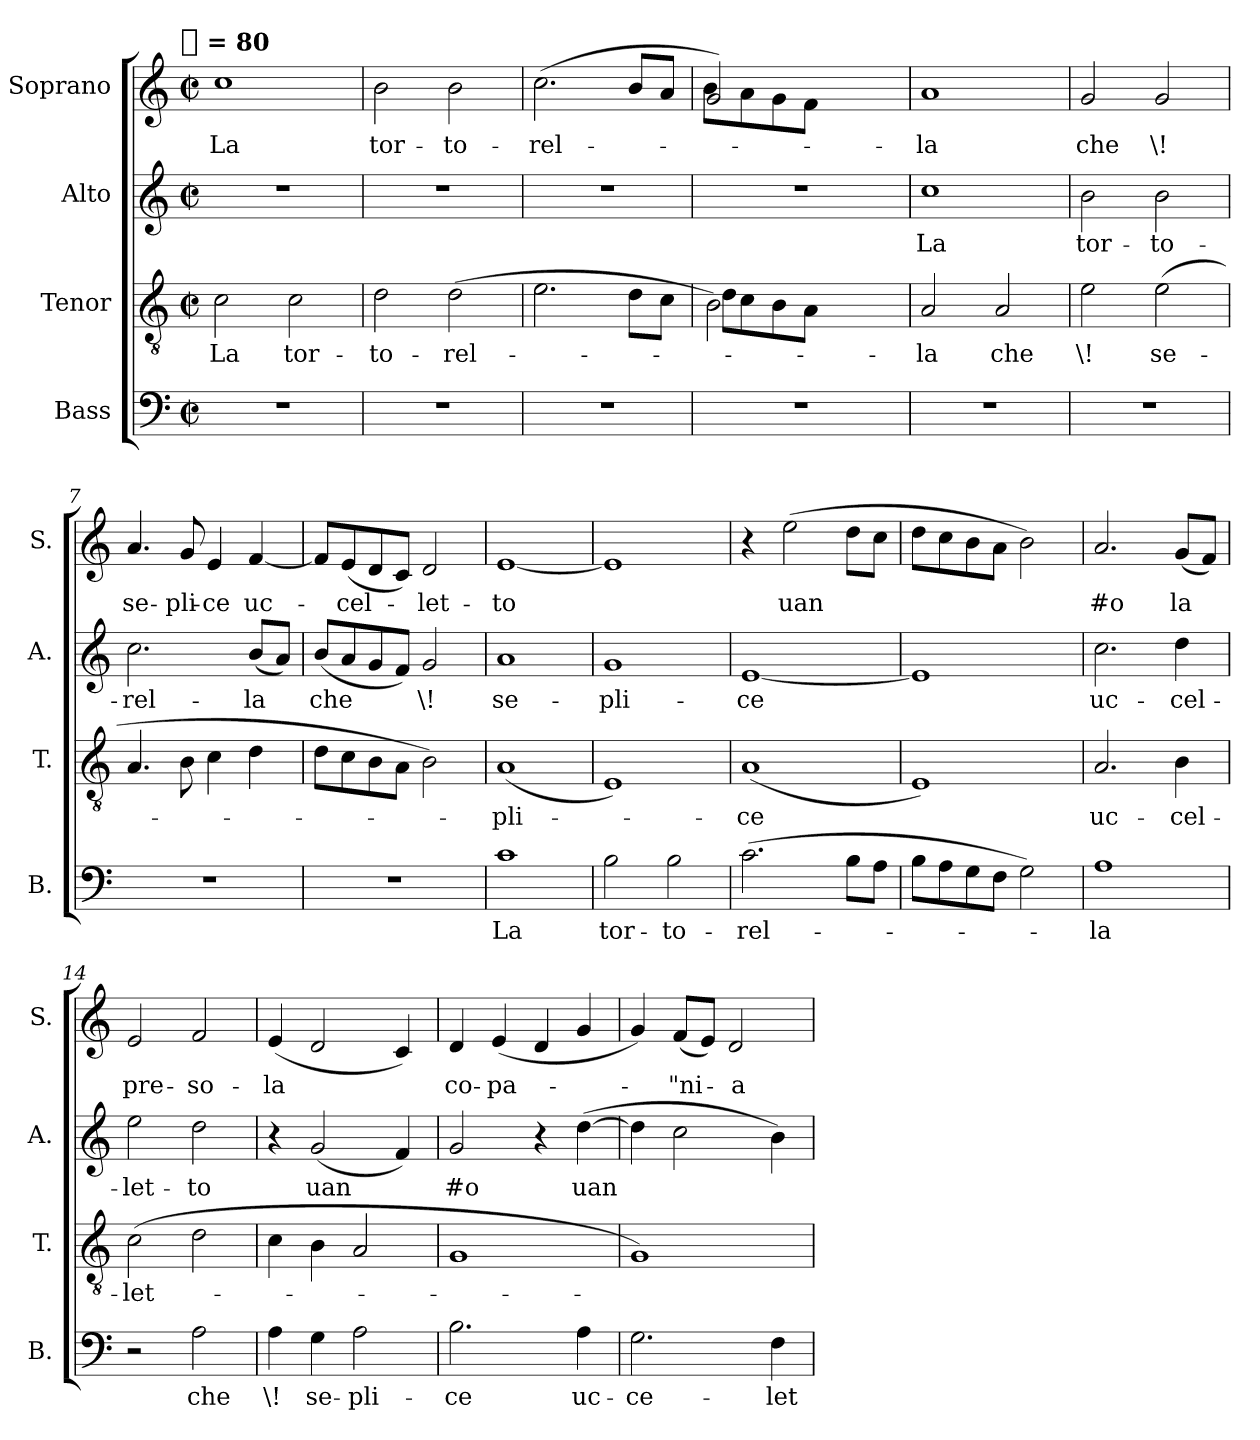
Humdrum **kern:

**kern	**text	**kern	**text	**kern	**text	**kern	**text
*part4	*part4	*part3	*part3	*part2	*part2	*part1	*part1
*staff4	*staff4	*staff3	*staff3	*staff2	*staff2	*staff1	*staff1
*I"Bass	*	*I"Tenor	*	*I"Alto	*	*I"Soprano	*
*I'B.	*	*I'T.	*	*I'A.	*	*I'S.	*
*clefF4	*	*clefGv2	*	*clefG2	*	*clefG2	*
!!LO:TX:omd:t=[quarter] = 80
*M2/2	*	*M2/2	*	*M2/2	*	*M2/2	*
*met(c|)	*	*met(c|)	*	*met(c|)	*	*met(c|)	*
*MM80	*	*MM80	*	*MM80	*	*MM80	*
=1	=1	=1	=1	=1	=1	=1	=1
!	!	!	!LO:LY:b	!	!	!	!LO:LY:b
1r	.	2c\	La	1r	.	1cc	La
!	!	!	!LO:LY:b	!	!	!	!
.	.	2c\	tor-	.	.	.	.
=2	=2	=2	=2	=2	=2	=2	=2
!	!	!	!LO:LY:b	!	!	!	!LO:LY:b
1r	.	2d\	-to-	1r	.	2b\	tor-
!	!	!	!LO:LY:b	!	!	!	!LO:LY:b
.	.	(>2d\	-rel-	.	.	2b\	-to-
=3	=3	=3	=3	=3	=3	=3	=3
!	!	!	!	!	!	!	!LO:LY:b
1r	.	2.e\	.	1r	.	(>2.cc\	-rel-
.	.	8dL	.	.	.	8bL	.
.	.	8cJ	.	.	.	8aJ	.
=4	=4	=4	=4	=4	=4	=4	=4
*	*	*^	*	*	*	*^	*
1r	.	2B\)	8dL	.	1r	.	2g/)	8bL	.
.	.	.	8c	.	.	.	.	8a	.
.	.	.	8B	.	.	.	.	8g	.
.	.	.	8AJ	.	.	.	.	8fJ	.
.	.	2ryy	2ryy	.	.	.	2ryy	2ryy	.
=5	=5	=5	=5	=5	=5	=5	=5	=5	=5
!	!	!	!	!LO:LY:b	!	!LO:LY:b	!	!	!LO:LY:b
*	*	*v	*v	*	*	*	*v	*v	*
1r	.	2A/	-la	1cc	La	1a	-la
!	!	!	!LO:LY:b	!	!	!	!
.	.	2A/	che	.	.	.	.
=6	=6	=6	=6	=6	=6	=6	=6
!	!	!	!LO:LY:b	!	!LO:LY:b	!	!LO:LY:b
1r	.	2e\	\!	2b\	tor-	2g/	che
!	!	!	!LO:LY:b	!	!LO:LY:b	!	!LO:LY:b
.	.	(>2e\	se-	2b\	-to-	2g/	\!
=7	=7	=7	=7	=7	=7	=7	=7
!	!	!	!	!	!LO:LY:b	!	!LO:LY:b
1r	.	4.A/	.	2.cc\	-rel-	4.a/	se-
!	!	!	!	!	!	!	!LO:LY:b
.	.	8B\	.	.	.	8g/	-pli-
!	!	!	!	!	!	!	!LO:LY:b
.	.	4c\	.	.	.	4e/	-ce
!	!	!	!	!	!LO:LY:b	!	!LO:LY:b
.	.	4d\	.	(<8bL	-la	[4f/	uc-
.	.	.	.	8aJ)	.	.	.
=8	=8	=8	=8	=8	=8	=8	=8
!	!	!	!	!	!LO:LY:b	!	!
1r	.	8dL	.	(<8bL	che	8fL]	.
!	!	!	!	!	!	!	!LO:LY:b
.	.	8c	.	8a	.	(<8e	-cel-
.	.	8B	.	8g	.	8d	.
.	.	8AJ	.	8fJ)	.	8cJ)	.
!	!	!	!	!	!LO:LY:b	!	!LO:LY:b
.	.	2B\)	.	2g/	\!	2d/	-let-
=9	=9	=9	=9	=9	=9	=9	=9
!	!LO:LY:b	!	!LO:LY:b	!	!LO:LY:b	!	!LO:LY:b
1c	La	(<1A	-pli-	1a	se-	[1e	-to
!!LO:LB:g=z
=10	=10	=10	=10	=10	=10	=10	=10
!	!LO:LY:b	!	!	!	!LO:LY:b	!	!
2B\	tor-	1E)	.	1g	-pli-	1e]	.
!	!LO:LY:b	!	!	!	!	!	!
2B\	-to-	.	.	.	.	.	.
=11	=11	=11	=11	=11	=11	=11	=11
!	!LO:LY:b	!	!LO:LY:b	!	!LO:LY:b	!	!
(>2.c\	-rel-	(<1A	-ce	[1e	-ce	4r	.
!	!	!	!	!	!	!	!LO:LY:b
.	.	.	.	.	.	(>2ee\	uan
8BL	.	.	.	.	.	8ddL	.
8AJ	.	.	.	.	.	8ccJ	.
=12	=12	=12	=12	=12	=12	=12	=12
8BL	.	1E)	.	1e]	.	8ddL	.
8A	.	.	.	.	.	8cc	.
8G	.	.	.	.	.	8b	.
8FJ	.	.	.	.	.	8aJ	.
2G\)	.	.	.	.	.	2b\)	.
=13	=13	=13	=13	=13	=13	=13	=13
!	!LO:LY:b	!	!LO:LY:b	!	!LO:LY:b	!	!LO:LY:b
1A	-la	2.A/	uc-	2.cc\	uc-	2.a/	-#o
!	!	!	!LO:LY:b	!	!LO:LY:b	!	!LO:LY:b
.	.	4B\	-cel-	4dd\	-cel-	(<8gL	la
.	.	.	.	.	.	8fJ)	.
=14	=14	=14	=14	=14	=14	=14	=14
!	!	!	!LO:LY:b	!	!LO:LY:b	!	!LO:LY:b
2r	.	(>2c\	-let-	2ee\	-let-	2e/	pre-
!	!LO:LY:b	!	!	!	!LO:LY:b	!	!LO:LY:b
2A\	che	2d\	.	2dd\	-to	2f/	-so-
=15	=15	=15	=15	=15	=15	=15	=15
!	!LO:LY:b	!	!	!	!	!	!LO:LY:b
4A\	\!	4c\	.	4r	.	(<4e/	-la
!	!LO:LY:b	!	!	!	!LO:LY:b	!	!
4G\	se-	4B\	.	(<2g/	uan	2d/	.
!	!LO:LY:b	!	!	!	!	!	!
2A\	-pli-	2A/	.	.	.	.	.
.	.	.	.	4f/)	.	4c/)	.
=16	=16	=16	=16	=16	=16	=16	=16
!	!LO:LY:b	!	!	!	!LO:LY:b	!	!LO:LY:b
2.B\	-ce	1G	.	2g/	-#o	4d/	co-
!	!	!	!	!	!	!	!LO:LY:b
.	.	.	.	.	.	(<4e/	-pa-
.	.	.	.	4r	.	4d/	.
!	!LO:LY:b	!	!	!	!LO:LY:b	!	!
4A\	uc-	.	.	(>[4dd\	uan	4g/	.
=17	=17	=17	=17	=17	=17	=17	=17
!	!LO:LY:b	!	!	!	!	!	!
2.G\	-ce-	1G)	.	4dd\]	.	4g/)	.
!	!	!	!	!	!	!	!LO:LY:b
.	.	.	.	2cc\	.	(<8fL	-"ni-
.	.	.	.	.	.	8eJ)	.
!	!	!	!	!	!	!	!LO:LY:b
.	.	.	.	.	.	2d/	-a
!	!LO:LY:b	!	!	!	!	!	!
4F\	-let-	.	.	4b\)	.	.	.
=	=	=	=	=	=	=	=
*-	*-	*-	*-	*-	*-	*-	*-
